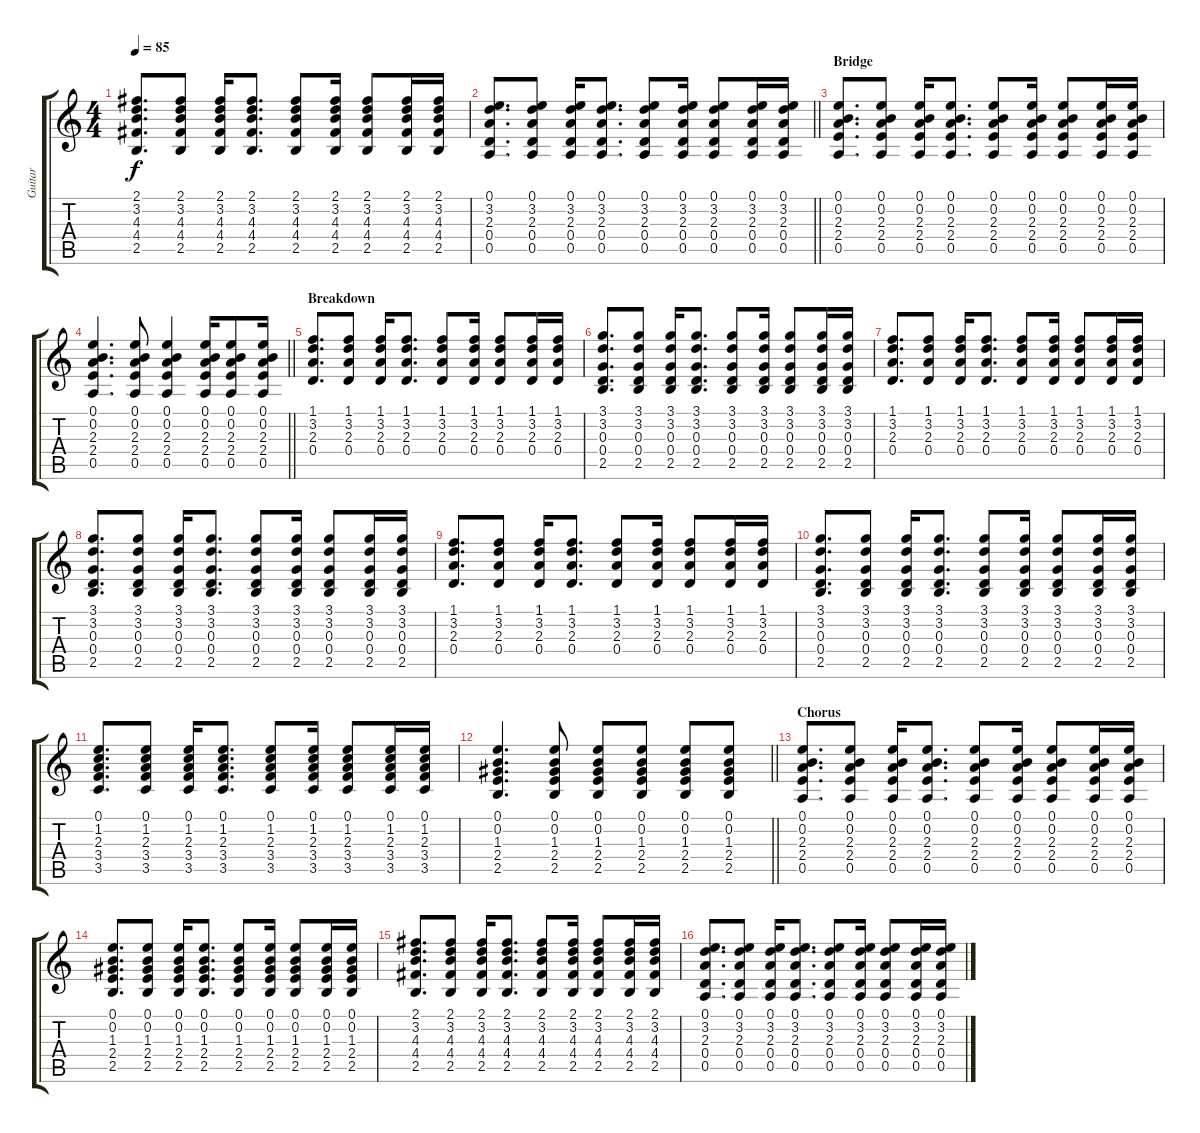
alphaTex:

\track ("Guitar" "Guitar") {instrument acousticguitarsteel}
\staff {score tabs}
\tuning (E4 B3 G3 D3 A2 D2) {hide}
\ts (4 4)
\tempo 85
\clef g2
\ks c
(2.1 3.2 4.3 4.4 2.5).8{d dy f} (2.1 3.2 4.3 4.4 2.5).8 (2.1 3.2 4.3 4.4 2.5).16 (2.1 3.2 4.3 4.4 2.5).8{d} (2.1 3.2 4.3 4.4 2.5).8 (2.1 3.2 4.3 4.4 2.5).16 (2.1 3.2 4.3 4.4 2.5).8 (2.1 3.2 4.3 4.4 2.5).16 (2.1 3.2 4.3 4.4 2.5).16 |
\barLineRight lightlight
(0.1 3.2 2.3 0.4 0.5).8{d} (0.1 3.2 2.3 0.4 0.5).8 (0.1 3.2 2.3 0.4 0.5).16 (0.1 3.2 2.3 0.4 0.5).8{d} (0.1 3.2 2.3 0.4 0.5).8 (0.1 3.2 2.3 0.4 0.5).16 (0.1 3.2 2.3 0.4 0.5).8 (0.1 3.2 2.3 0.4 0.5).16 (0.1 3.2 2.3 0.4 0.5).16 |
\section ("" "Bridge")
(0.1 0.2 2.3 2.4 0.5).8{d instrument acousticguitarsteel} (0.1 0.2 2.3 2.4 0.5).8 (0.1 0.2 2.3 2.4 0.5).16 (0.1 0.2 2.3 2.4 0.5).8{d} (0.1 0.2 2.3 2.4 0.5).8 (0.1 0.2 2.3 2.4 0.5).16 (0.1 0.2 2.3 2.4 0.5).8 (0.1 0.2 2.3 2.4 0.5).16 (0.1 0.2 2.3 2.4 0.5).16 |
\barLineRight lightlight
(0.1 0.2 2.3 2.4 0.5).4{d instrument acousticguitarsteel} (0.1 0.2 2.3 2.4 0.5).8 (0.1 0.2 2.3 2.4 0.5).4 (0.1 0.2 2.3 2.4 0.5).16 (0.1 0.2 2.3 2.4 0.5).8 (0.1 0.2 2.3 2.4 0.5).16 |
\section ("" "Breakdown")
(1.1 3.2 2.3 0.4).8{d instrument acousticguitarsteel} (1.1 3.2 2.3 0.4).8 (1.1 3.2 2.3 0.4).16 (1.1 3.2 2.3 0.4).8{d} (1.1 3.2 2.3 0.4).8 (1.1 3.2 2.3 0.4).16 (1.1 3.2 2.3 0.4).8 (1.1 3.2 2.3 0.4).16 (1.1 3.2 2.3 0.4).16 |
(3.1 3.2 0.3 0.4 2.5).8{d} (3.1 3.2 0.3 0.4 2.5).8 (3.1 3.2 0.3 0.4 2.5).16 (3.1 3.2 0.3 0.4 2.5).8{d} (3.1 3.2 0.3 0.4 2.5).8 (3.1 3.2 0.3 0.4 2.5).16 (3.1 3.2 0.3 0.4 2.5).8 (3.1 3.2 0.3 0.4 2.5).16 (3.1 3.2 0.3 0.4 2.5).16 |
(1.1 3.2 2.3 0.4).8{d instrument acousticguitarsteel} (1.1 3.2 2.3 0.4).8 (1.1 3.2 2.3 0.4).16 (1.1 3.2 2.3 0.4).8{d} (1.1 3.2 2.3 0.4).8 (1.1 3.2 2.3 0.4).16 (1.1 3.2 2.3 0.4).8 (1.1 3.2 2.3 0.4).16 (1.1 3.2 2.3 0.4).16 |
(3.1 3.2 0.3 0.4 2.5).8{d} (3.1 3.2 0.3 0.4 2.5).8 (3.1 3.2 0.3 0.4 2.5).16 (3.1 3.2 0.3 0.4 2.5).8{d} (3.1 3.2 0.3 0.4 2.5).8 (3.1 3.2 0.3 0.4 2.5).16 (3.1 3.2 0.3 0.4 2.5).8 (3.1 3.2 0.3 0.4 2.5).16 (3.1 3.2 0.3 0.4 2.5).16 |
(1.1 3.2 2.3 0.4).8{d instrument acousticguitarsteel} (1.1 3.2 2.3 0.4).8 (1.1 3.2 2.3 0.4).16 (1.1 3.2 2.3 0.4).8{d} (1.1 3.2 2.3 0.4).8 (1.1 3.2 2.3 0.4).16 (1.1 3.2 2.3 0.4).8 (1.1 3.2 2.3 0.4).16 (1.1 3.2 2.3 0.4).16 |
(3.1 3.2 0.3 0.4 2.5).8{d} (3.1 3.2 0.3 0.4 2.5).8 (3.1 3.2 0.3 0.4 2.5).16 (3.1 3.2 0.3 0.4 2.5).8{d} (3.1 3.2 0.3 0.4 2.5).8 (3.1 3.2 0.3 0.4 2.5).16 (3.1 3.2 0.3 0.4 2.5).8 (3.1 3.2 0.3 0.4 2.5).16 (3.1 3.2 0.3 0.4 2.5).16 |
(0.1 1.2 2.3 3.4 3.5).8{d instrument acousticguitarsteel} (0.1 1.2 2.3 3.4 3.5).8 (0.1 1.2 2.3 3.4 3.5).16 (0.1 1.2 2.3 3.4 3.5).8{d} (0.1 1.2 2.3 3.4 3.5).8 (0.1 1.2 2.3 3.4 3.5).16 (0.1 1.2 2.3 3.4 3.5).8 (0.1 1.2 2.3 3.4 3.5).16 (0.1 1.2 2.3 3.4 3.5).16 |
\barLineRight lightlight
(0.1 0.2 1.3 2.4 2.5).4{d} (0.1 0.2 1.3 2.4 2.5).8{volume 7} (0.1 0.2 1.3 2.4 2.5).8{volume 12} (0.1 0.2 1.3 2.4 2.5).8 (0.1 0.2 1.3 2.4 2.5).8 (0.1 0.2 1.3 2.4 2.5).8 |
\section ("" "Chorus")
(0.1 0.2 2.3 2.4 0.5).8{d volume 12 balance 8 instrument acousticguitarsteel} (0.1 0.2 2.3 2.4 0.5).8 (0.1 0.2 2.3 2.4 0.5).16 (0.1 0.2 2.3 2.4 0.5).8{d} (0.1 0.2 2.3 2.4 0.5).8 (0.1 0.2 2.3 2.4 0.5).16 (0.1 0.2 2.3 2.4 0.5).8 (0.1 0.2 2.3 2.4 0.5).16 (0.1 0.2 2.3 2.4 0.5).16 |
(0.1 0.2 1.3 2.4 2.5).8{d} (0.1 0.2 1.3 2.4 2.5).8 (0.1 0.2 1.3 2.4 2.5).16 (0.1 0.2 1.3 2.4 2.5).8{d} (0.1 0.2 1.3 2.4 2.5).8 (0.1 0.2 1.3 2.4 2.5).16 (0.1 0.2 1.3 2.4 2.5).8 (0.1 0.2 1.3 2.4 2.5).16 (0.1 0.2 1.3 2.4 2.5).16 |
(2.1 3.2 4.3 4.4 2.5).8{d} (2.1 3.2 4.3 4.4 2.5).8 (2.1 3.2 4.3 4.4 2.5).16 (2.1 3.2 4.3 4.4 2.5).8{d} (2.1 3.2 4.3 4.4 2.5).8 (2.1 3.2 4.3 4.4 2.5).16 (2.1 3.2 4.3 4.4 2.5).8 (2.1 3.2 4.3 4.4 2.5).16 (2.1 3.2 4.3 4.4 2.5).16 |
(0.1 3.2 2.3 0.4 0.5).8{d} (0.1 3.2 2.3 0.4 0.5).8 (0.1 3.2 2.3 0.4 0.5).16 (0.1 3.2 2.3 0.4 0.5).8{d} (0.1 3.2 2.3 0.4 0.5).8 (0.1 3.2 2.3 0.4 0.5).16 (0.1 3.2 2.3 0.4 0.5).8 (0.1 3.2 2.3 0.4 0.5).16 (0.1 3.2 2.3 0.4 0.5).16
